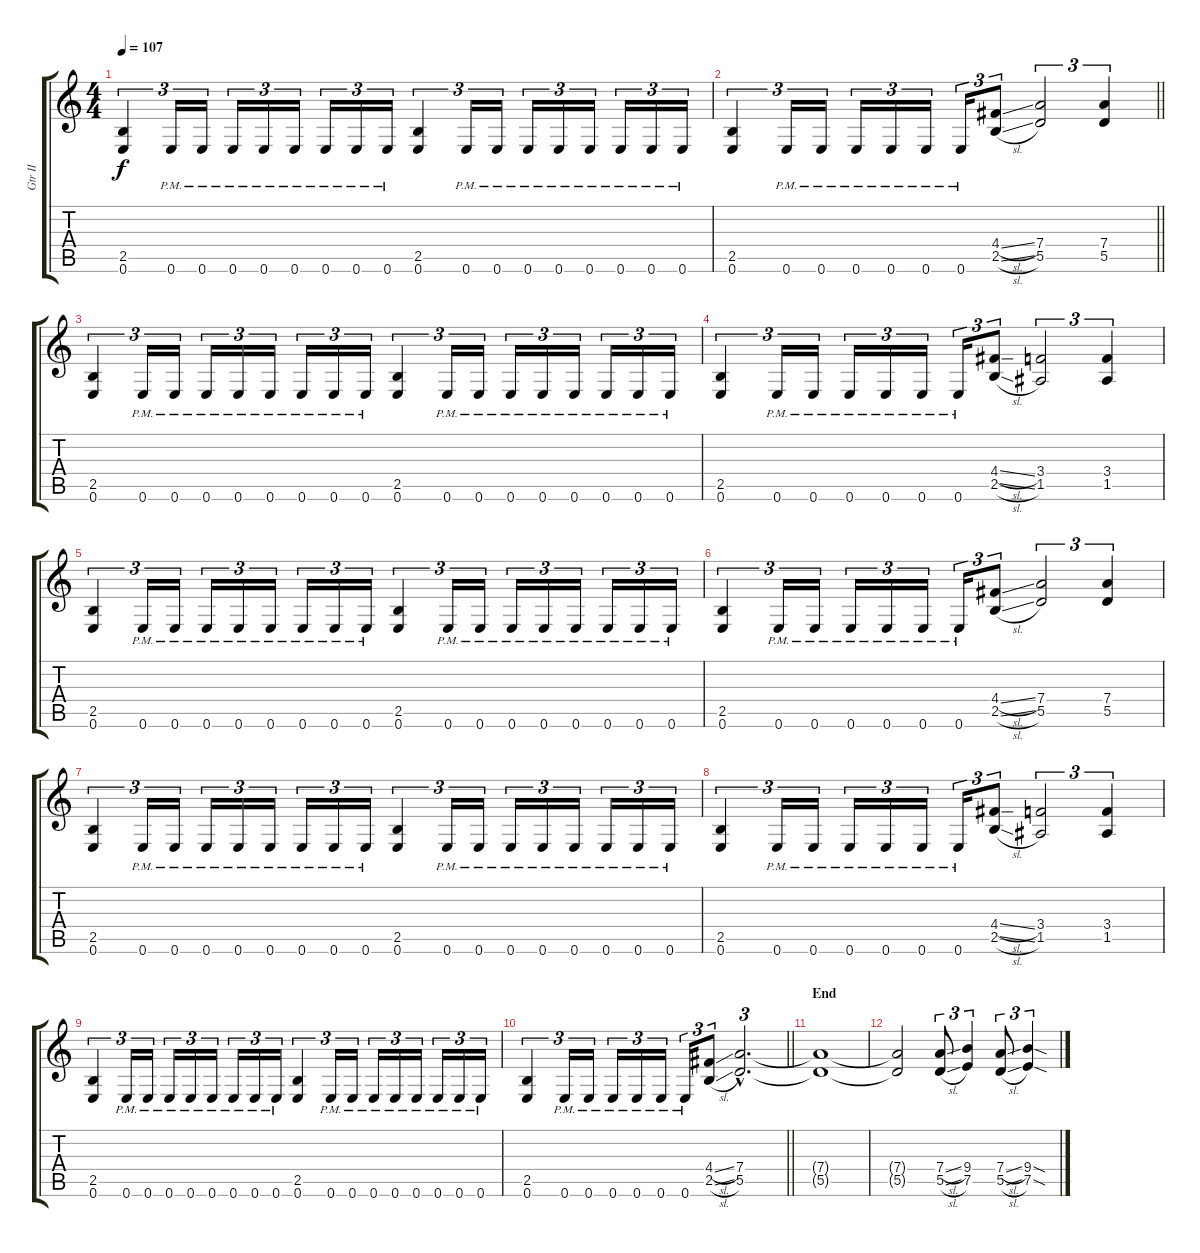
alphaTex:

\track ("Gtr II" "Gtr II") {instrument distortionguitar}
\staff {score tabs}
\tuning (E4 B3 G3 D3 A2 E2) {hide}
\ts (4 4)
\tempo 107
\clef g2
\ks c
(2.5 0.6).4{tu (3 2) dy f} 0.6{pm}.16{tu (3 2)} 0.6{pm}.16{tu (3 2)} 0.6{pm}.16{tu (3 2)} 0.6{pm}.16{tu (3 2)} 0.6{pm}.16{tu (3 2)} 0.6{pm}.16{tu (3 2)} 0.6{pm}.16{tu (3 2)} 0.6{pm}.16{tu (3 2)} (2.5 0.6).4{tu (3 2)} 0.6{pm}.16{tu (3 2)} 0.6{pm}.16{tu (3 2)} 0.6{pm}.16{tu (3 2)} 0.6{pm}.16{tu (3 2)} 0.6{pm}.16{tu (3 2)} 0.6{pm}.16{tu (3 2)} 0.6{pm}.16{tu (3 2)} 0.6{pm}.16{tu (3 2)} |
\barLineRight lightlight
(2.5 0.6).4{tu (3 2)} 0.6{pm}.16{tu (3 2)} 0.6{pm}.16{tu (3 2)} 0.6{pm}.16{tu (3 2)} 0.6{pm}.16{tu (3 2)} 0.6{pm}.16{tu (3 2)} 0.6{pm}.16{tu (3 2)} (4.4{sl} 2.5{sl}).8{tu (3 2)} (7.4 5.5).2{tu (3 2)} (7.4 5.5).4{tu (3 2)} |
\section ("" "")
(2.5 0.6).4{tu (3 2)} 0.6{pm}.16{tu (3 2)} 0.6{pm}.16{tu (3 2)} 0.6{pm}.16{tu (3 2)} 0.6{pm}.16{tu (3 2)} 0.6{pm}.16{tu (3 2)} 0.6{pm}.16{tu (3 2)} 0.6{pm}.16{tu (3 2)} 0.6{pm}.16{tu (3 2)} (2.5 0.6).4{tu (3 2)} 0.6{pm}.16{tu (3 2)} 0.6{pm}.16{tu (3 2)} 0.6{pm}.16{tu (3 2)} 0.6{pm}.16{tu (3 2)} 0.6{pm}.16{tu (3 2)} 0.6{pm}.16{tu (3 2)} 0.6{pm}.16{tu (3 2)} 0.6{pm}.16{tu (3 2)} |
(2.5 0.6).4{tu (3 2)} 0.6{pm}.16{tu (3 2)} 0.6{pm}.16{tu (3 2)} 0.6{pm}.16{tu (3 2)} 0.6{pm}.16{tu (3 2)} 0.6{pm}.16{tu (3 2)} 0.6{pm}.16{tu (3 2)} (4.4{sl} 2.5{sl}).8{tu (3 2)} (3.4 1.5).2{tu (3 2)} (3.4 1.5).4{tu (3 2)} |
(2.5 0.6).4{tu (3 2)} 0.6{pm}.16{tu (3 2)} 0.6{pm}.16{tu (3 2)} 0.6{pm}.16{tu (3 2)} 0.6{pm}.16{tu (3 2)} 0.6{pm}.16{tu (3 2)} 0.6{pm}.16{tu (3 2)} 0.6{pm}.16{tu (3 2)} 0.6{pm}.16{tu (3 2)} (2.5 0.6).4{tu (3 2)} 0.6{pm}.16{tu (3 2)} 0.6{pm}.16{tu (3 2)} 0.6{pm}.16{tu (3 2)} 0.6{pm}.16{tu (3 2)} 0.6{pm}.16{tu (3 2)} 0.6{pm}.16{tu (3 2)} 0.6{pm}.16{tu (3 2)} 0.6{pm}.16{tu (3 2)} |
(2.5 0.6).4{tu (3 2)} 0.6{pm}.16{tu (3 2)} 0.6{pm}.16{tu (3 2)} 0.6{pm}.16{tu (3 2)} 0.6{pm}.16{tu (3 2)} 0.6{pm}.16{tu (3 2)} 0.6{pm}.16{tu (3 2)} (4.4{sl} 2.5{sl}).8{tu (3 2)} (7.4 5.5).2{tu (3 2)} (7.4 5.5).4{tu (3 2)} |
(2.5 0.6).4{tu (3 2)} 0.6{pm}.16{tu (3 2)} 0.6{pm}.16{tu (3 2)} 0.6{pm}.16{tu (3 2)} 0.6{pm}.16{tu (3 2)} 0.6{pm}.16{tu (3 2)} 0.6{pm}.16{tu (3 2)} 0.6{pm}.16{tu (3 2)} 0.6{pm}.16{tu (3 2)} (2.5 0.6).4{tu (3 2)} 0.6{pm}.16{tu (3 2)} 0.6{pm}.16{tu (3 2)} 0.6{pm}.16{tu (3 2)} 0.6{pm}.16{tu (3 2)} 0.6{pm}.16{tu (3 2)} 0.6{pm}.16{tu (3 2)} 0.6{pm}.16{tu (3 2)} 0.6{pm}.16{tu (3 2)} |
(2.5 0.6).4{tu (3 2)} 0.6{pm}.16{tu (3 2)} 0.6{pm}.16{tu (3 2)} 0.6{pm}.16{tu (3 2)} 0.6{pm}.16{tu (3 2)} 0.6{pm}.16{tu (3 2)} 0.6{pm}.16{tu (3 2)} (4.4{sl} 2.5{sl}).8{tu (3 2)} (3.4 1.5).2{tu (3 2)} (3.4 1.5).4{tu (3 2)} |
(2.5 0.6).4{tu (3 2)} 0.6{pm}.16{tu (3 2)} 0.6{pm}.16{tu (3 2)} 0.6{pm}.16{tu (3 2)} 0.6{pm}.16{tu (3 2)} 0.6{pm}.16{tu (3 2)} 0.6{pm}.16{tu (3 2)} 0.6{pm}.16{tu (3 2)} 0.6{pm}.16{tu (3 2)} (2.5 0.6).4{tu (3 2)} 0.6{pm}.16{tu (3 2)} 0.6{pm}.16{tu (3 2)} 0.6{pm}.16{tu (3 2)} 0.6{pm}.16{tu (3 2)} 0.6{pm}.16{tu (3 2)} 0.6{pm}.16{tu (3 2)} 0.6{pm}.16{tu (3 2)} 0.6{pm}.16{tu (3 2)} |
\barLineRight lightlight
(2.5 0.6).4{tu (3 2)} 0.6{pm}.16{tu (3 2)} 0.6{pm}.16{tu (3 2)} 0.6{pm}.16{tu (3 2)} 0.6{pm}.16{tu (3 2)} 0.6{pm}.16{tu (3 2)} 0.6{pm}.16{tu (3 2)} (4.4{sl} 2.5{sl}).8{tu (3 2)} (7.4{hac} 5.5{hac}).2{d tu (3 2)} |
\section ("" "End")
(7.4{t} 5.5{t}).1 |
(7.4{t} 5.5{t}).2 (7.4{sl} 5.5{sl}).8{tu (3 2)} (9.4 7.5).4{tu (3 2)} (7.4{sl} 5.5{sl}).8{tu (3 2)} (9.4{sod} 7.5{sod}).4{tu (3 2)}
